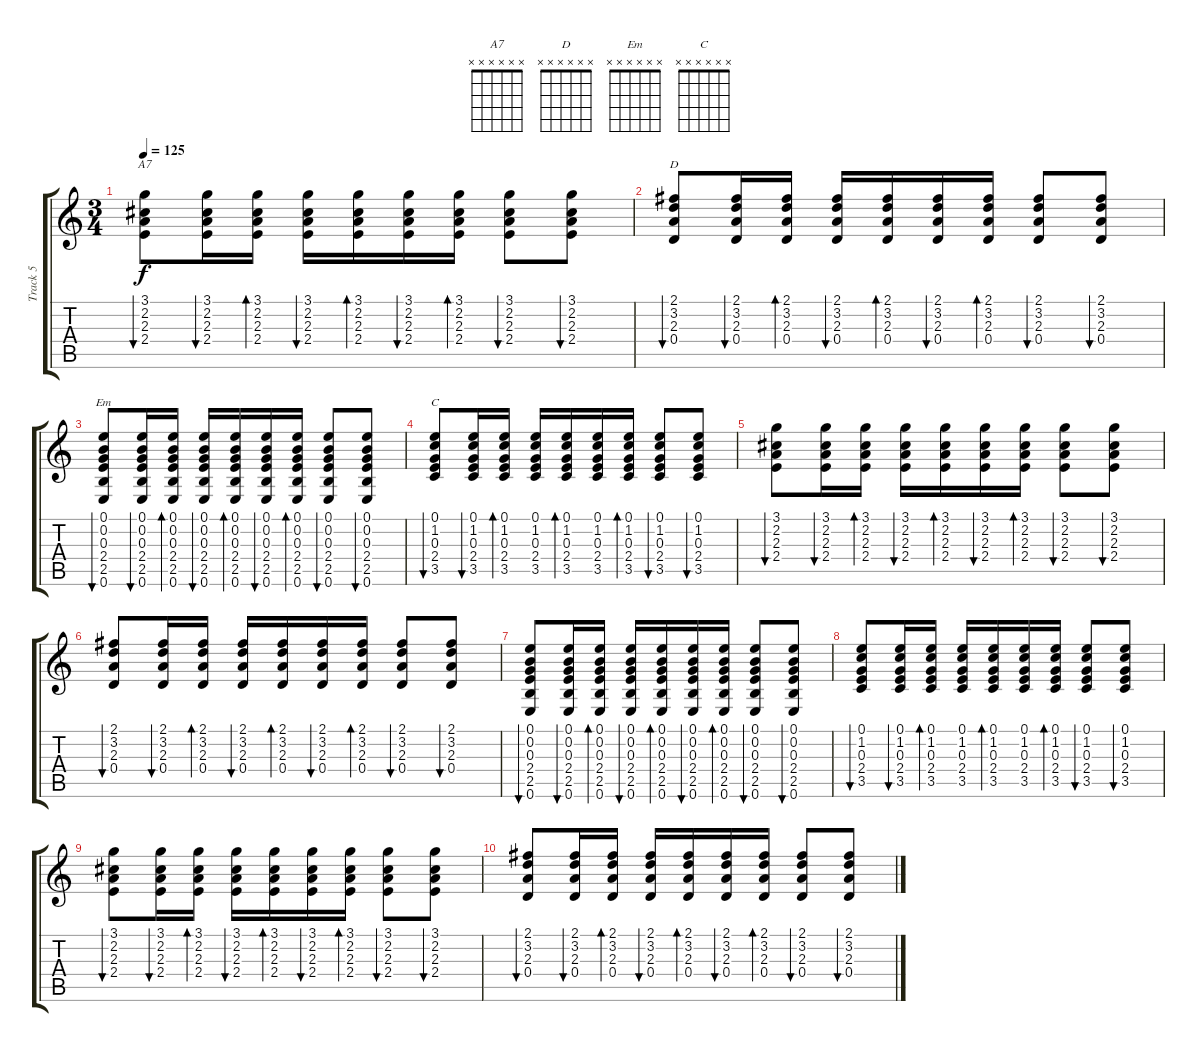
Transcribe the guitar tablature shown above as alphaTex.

\track ("Track 5" "Track 5") {instrument electricguitarclean}
\staff {score tabs}
\tuning (E4 B3 G3 D3 A2 E2) {hide}
\chord ("A7" x x x x x x)
\chord ("D" x x x x x x)
\chord ("Em" x x x x x x)
\chord ("C" x x x x x x)
\ts (3 4)
\tempo 125
\clef g2
\ks c
(3.1 2.2 2.3 2.4).8{bu 30 ch "A7" dy f} (3.1 2.2 2.3 2.4).16{bu 30} (3.1 2.2 2.3 2.4).16{bd 30} (3.1 2.2 2.3 2.4).16{bu 30} (3.1 2.2 2.3 2.4).16{bd 30} (3.1 2.2 2.3 2.4).16{bu 30} (3.1 2.2 2.3 2.4).16{bd 30} (3.1 2.2 2.3 2.4).8{bu 30} (3.1 2.2 2.3 2.4).8{bu 30} |
(2.1 3.2 2.3 0.4).8{bu 30 ch "D"} (2.1 3.2 2.3 0.4).16{bu 30} (2.1 3.2 2.3 0.4).16{bd 30} (2.1 3.2 2.3 0.4).16{bu 30} (2.1 3.2 2.3 0.4).16{bd 30} (2.1 3.2 2.3 0.4).16{bu 30} (2.1 3.2 2.3 0.4).16{bd 30} (2.1 3.2 2.3 0.4).8{bu 30} (2.1 3.2 2.3 0.4).8{bu 30} |
(0.1 0.2 0.3 2.4 2.5 0.6).8{bu 30 ch "Em"} (0.1 0.2 0.3 2.4 2.5 0.6).16{bu 30} (0.1 0.2 0.3 2.4 2.5 0.6).16{bd 30} (0.1 0.2 0.3 2.4 2.5 0.6).16{bu 30} (0.1 0.2 0.3 2.4 2.5 0.6).16{bd 30} (0.1 0.2 0.3 2.4 2.5 0.6).16{bu 30} (0.1 0.2 0.3 2.4 2.5 0.6).16{bd 30} (0.1 0.2 0.3 2.4 2.5 0.6).8{bu 30} (0.1 0.2 0.3 2.4 2.5 0.6).8{bu 30} |
(0.1 1.2 0.3 2.4 3.5).8{bu 30 ch "C"} (0.1 1.2 0.3 2.4 3.5).16{bu 30} (0.1 1.2 0.3 2.4 3.5).16{bd 30} (0.1 1.2 0.3 2.4 3.5).16 (0.1 1.2 0.3 2.4 3.5).16{bd 30} (0.1 1.2 0.3 2.4 3.5).16 (0.1 1.2 0.3 2.4 3.5).16{bd 30} (0.1 1.2 0.3 2.4 3.5).8{bu 30} (0.1 1.2 0.3 2.4 3.5).8{bu 30} |
(3.1 2.2 2.3 2.4).8{bu 30} (3.1 2.2 2.3 2.4).16{bu 30} (3.1 2.2 2.3 2.4).16{bd 30} (3.1 2.2 2.3 2.4).16{bu 30} (3.1 2.2 2.3 2.4).16{bd 30} (3.1 2.2 2.3 2.4).16{bu 30} (3.1 2.2 2.3 2.4).16{bd 30} (3.1 2.2 2.3 2.4).8{bu 30} (3.1 2.2 2.3 2.4).8{bu 30} |
(2.1 3.2 2.3 0.4).8{bu 30} (2.1 3.2 2.3 0.4).16{bu 30} (2.1 3.2 2.3 0.4).16{bd 30} (2.1 3.2 2.3 0.4).16{bu 30} (2.1 3.2 2.3 0.4).16{bd 30} (2.1 3.2 2.3 0.4).16{bu 30} (2.1 3.2 2.3 0.4).16{bd 30} (2.1 3.2 2.3 0.4).8{bu 30} (2.1 3.2 2.3 0.4).8{bu 30} |
(0.1 0.2 0.3 2.4 2.5 0.6).8{bu 30} (0.1 0.2 0.3 2.4 2.5 0.6).16{bu 30} (0.1 0.2 0.3 2.4 2.5 0.6).16{bd 30} (0.1 0.2 0.3 2.4 2.5 0.6).16{bu 30} (0.1 0.2 0.3 2.4 2.5 0.6).16{bd 30} (0.1 0.2 0.3 2.4 2.5 0.6).16{bu 30} (0.1 0.2 0.3 2.4 2.5 0.6).16{bd 30} (0.1 0.2 0.3 2.4 2.5 0.6).8{bu 30} (0.1 0.2 0.3 2.4 2.5 0.6).8{bu 30} |
(0.1 1.2 0.3 2.4 3.5).8{bu 30} (0.1 1.2 0.3 2.4 3.5).16{bu 30} (0.1 1.2 0.3 2.4 3.5).16{bd 30} (0.1 1.2 0.3 2.4 3.5).16 (0.1 1.2 0.3 2.4 3.5).16{bd 30} (0.1 1.2 0.3 2.4 3.5).16 (0.1 1.2 0.3 2.4 3.5).16{bd 30} (0.1 1.2 0.3 2.4 3.5).8{bu 30} (0.1 1.2 0.3 2.4 3.5).8{bu 30} |
(3.1 2.2 2.3 2.4).8{bu 30} (3.1 2.2 2.3 2.4).16{bu 30} (3.1 2.2 2.3 2.4).16{bd 30} (3.1 2.2 2.3 2.4).16{bu 30} (3.1 2.2 2.3 2.4).16{bd 30} (3.1 2.2 2.3 2.4).16{bu 30} (3.1 2.2 2.3 2.4).16{bd 30} (3.1 2.2 2.3 2.4).8{bu 30} (3.1 2.2 2.3 2.4).8{bu 30} |
(2.1 3.2 2.3 0.4).8{bu 30} (2.1 3.2 2.3 0.4).16{bu 30} (2.1 3.2 2.3 0.4).16{bd 30} (2.1 3.2 2.3 0.4).16{bu 30} (2.1 3.2 2.3 0.4).16{bd 30} (2.1 3.2 2.3 0.4).16{bu 30} (2.1 3.2 2.3 0.4).16{bd 30} (2.1 3.2 2.3 0.4).8{bu 30} (2.1 3.2 2.3 0.4).8{bu 30}
